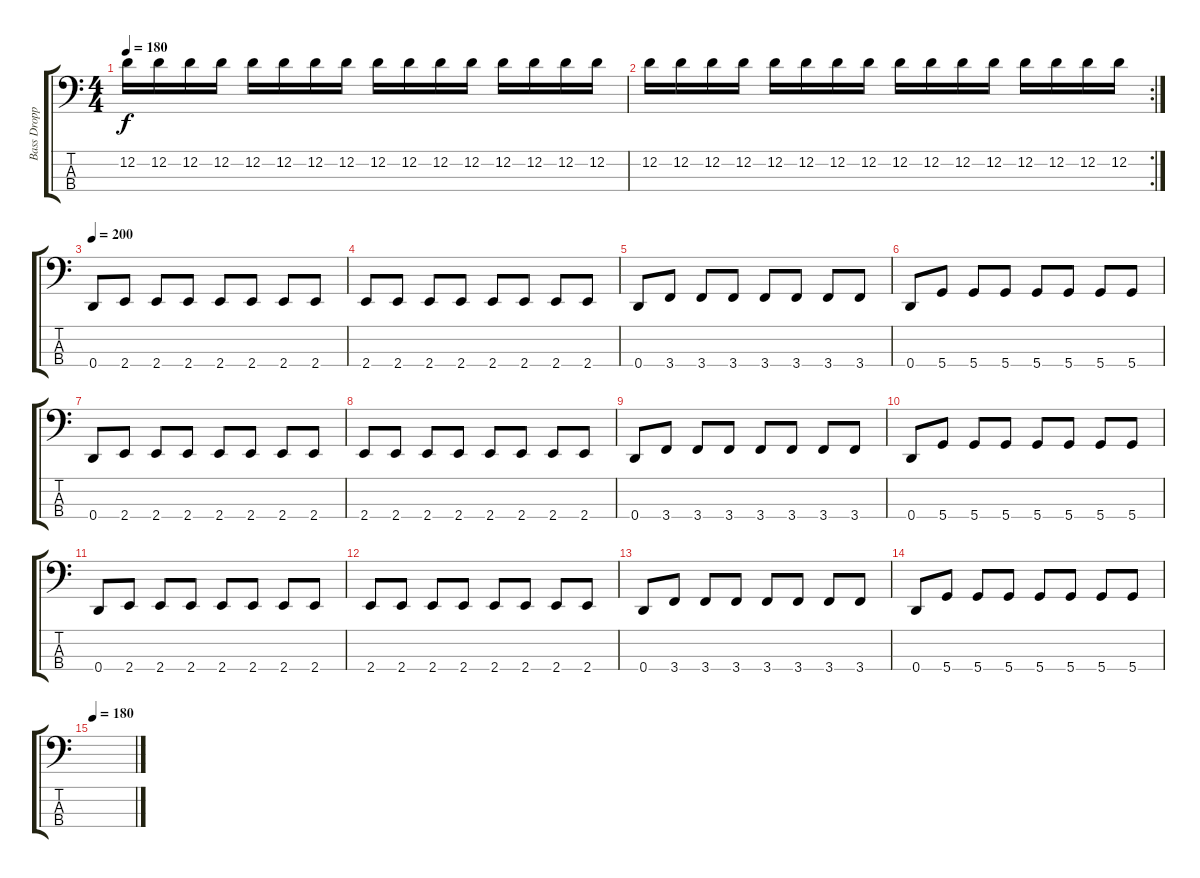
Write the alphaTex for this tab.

\track ("Bass Dropped-D" "Bass Dropp") {instrument electricbasspick}
\staff {score tabs}
\tuning (G2 D2 A1 D1) {hide}
\ts (4 4)
\tempo 180
\clef f4
\ks c
12.2.16{dy f} 12.2.16 12.2.16 12.2.16 12.2.16 12.2.16 12.2.16 12.2.16 12.2.16 12.2.16 12.2.16 12.2.16 12.2.16 12.2.16 12.2.16 12.2.16 |
\rc 2
12.2.16 12.2.16 12.2.16 12.2.16 12.2.16 12.2.16 12.2.16 12.2.16 12.2.16 12.2.16 12.2.16 12.2.16 12.2.16 12.2.16 12.2.16 12.2.16 |
\tempo 200
0.4.8 2.4.8 2.4.8 2.4.8 2.4.8 2.4.8 2.4.8 2.4.8 |
2.4.8 2.4.8 2.4.8 2.4.8 2.4.8 2.4.8 2.4.8 2.4.8 |
0.4.8 3.4.8 3.4.8 3.4.8 3.4.8 3.4.8 3.4.8 3.4.8 |
0.4.8 5.4.8 5.4.8 5.4.8 5.4.8 5.4.8 5.4.8 5.4.8 |
0.4.8 2.4.8 2.4.8 2.4.8 2.4.8 2.4.8 2.4.8 2.4.8 |
2.4.8 2.4.8 2.4.8 2.4.8 2.4.8 2.4.8 2.4.8 2.4.8 |
0.4.8 3.4.8 3.4.8 3.4.8 3.4.8 3.4.8 3.4.8 3.4.8 |
0.4.8 5.4.8 5.4.8 5.4.8 5.4.8 5.4.8 5.4.8 5.4.8 |
0.4.8 2.4.8 2.4.8 2.4.8 2.4.8 2.4.8 2.4.8 2.4.8 |
2.4.8 2.4.8 2.4.8 2.4.8 2.4.8 2.4.8 2.4.8 2.4.8 |
0.4.8 3.4.8 3.4.8 3.4.8 3.4.8 3.4.8 3.4.8 3.4.8 |
0.4.8 5.4.8 5.4.8 5.4.8 5.4.8 5.4.8 5.4.8 5.4.8 |
\tempo 180
